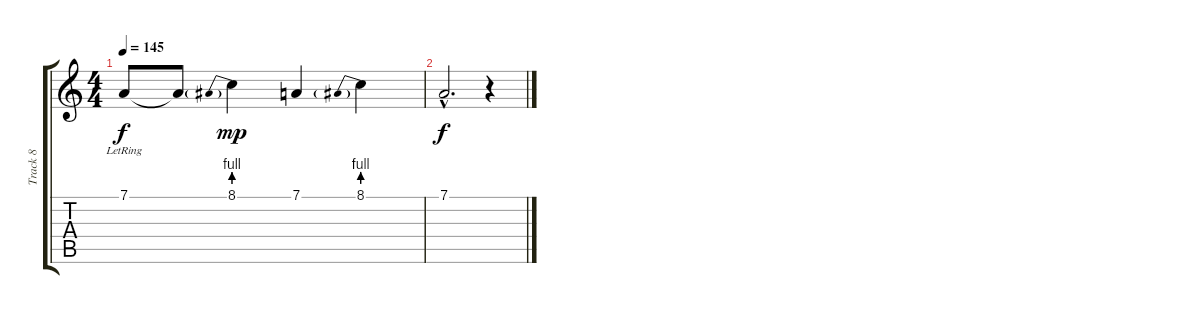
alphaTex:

\track ("Track 8" "Track 8") {instrument choiraahs}
\staff {score tabs}
\tuning (D4 A3 F3 C3 G2 D2) {hide}
\ts (4 4)
\tempo 145
\clef g2
\ks c
7.1{lr}.8{dy f} 7.1{t}.8 8.1{be (prebend 0 4 60 4)}.4{dy mp} 7.1.4 8.1{be (prebend 0 4 60 4)}.4 |
7.1{hac}.2{d dy f} r.4
